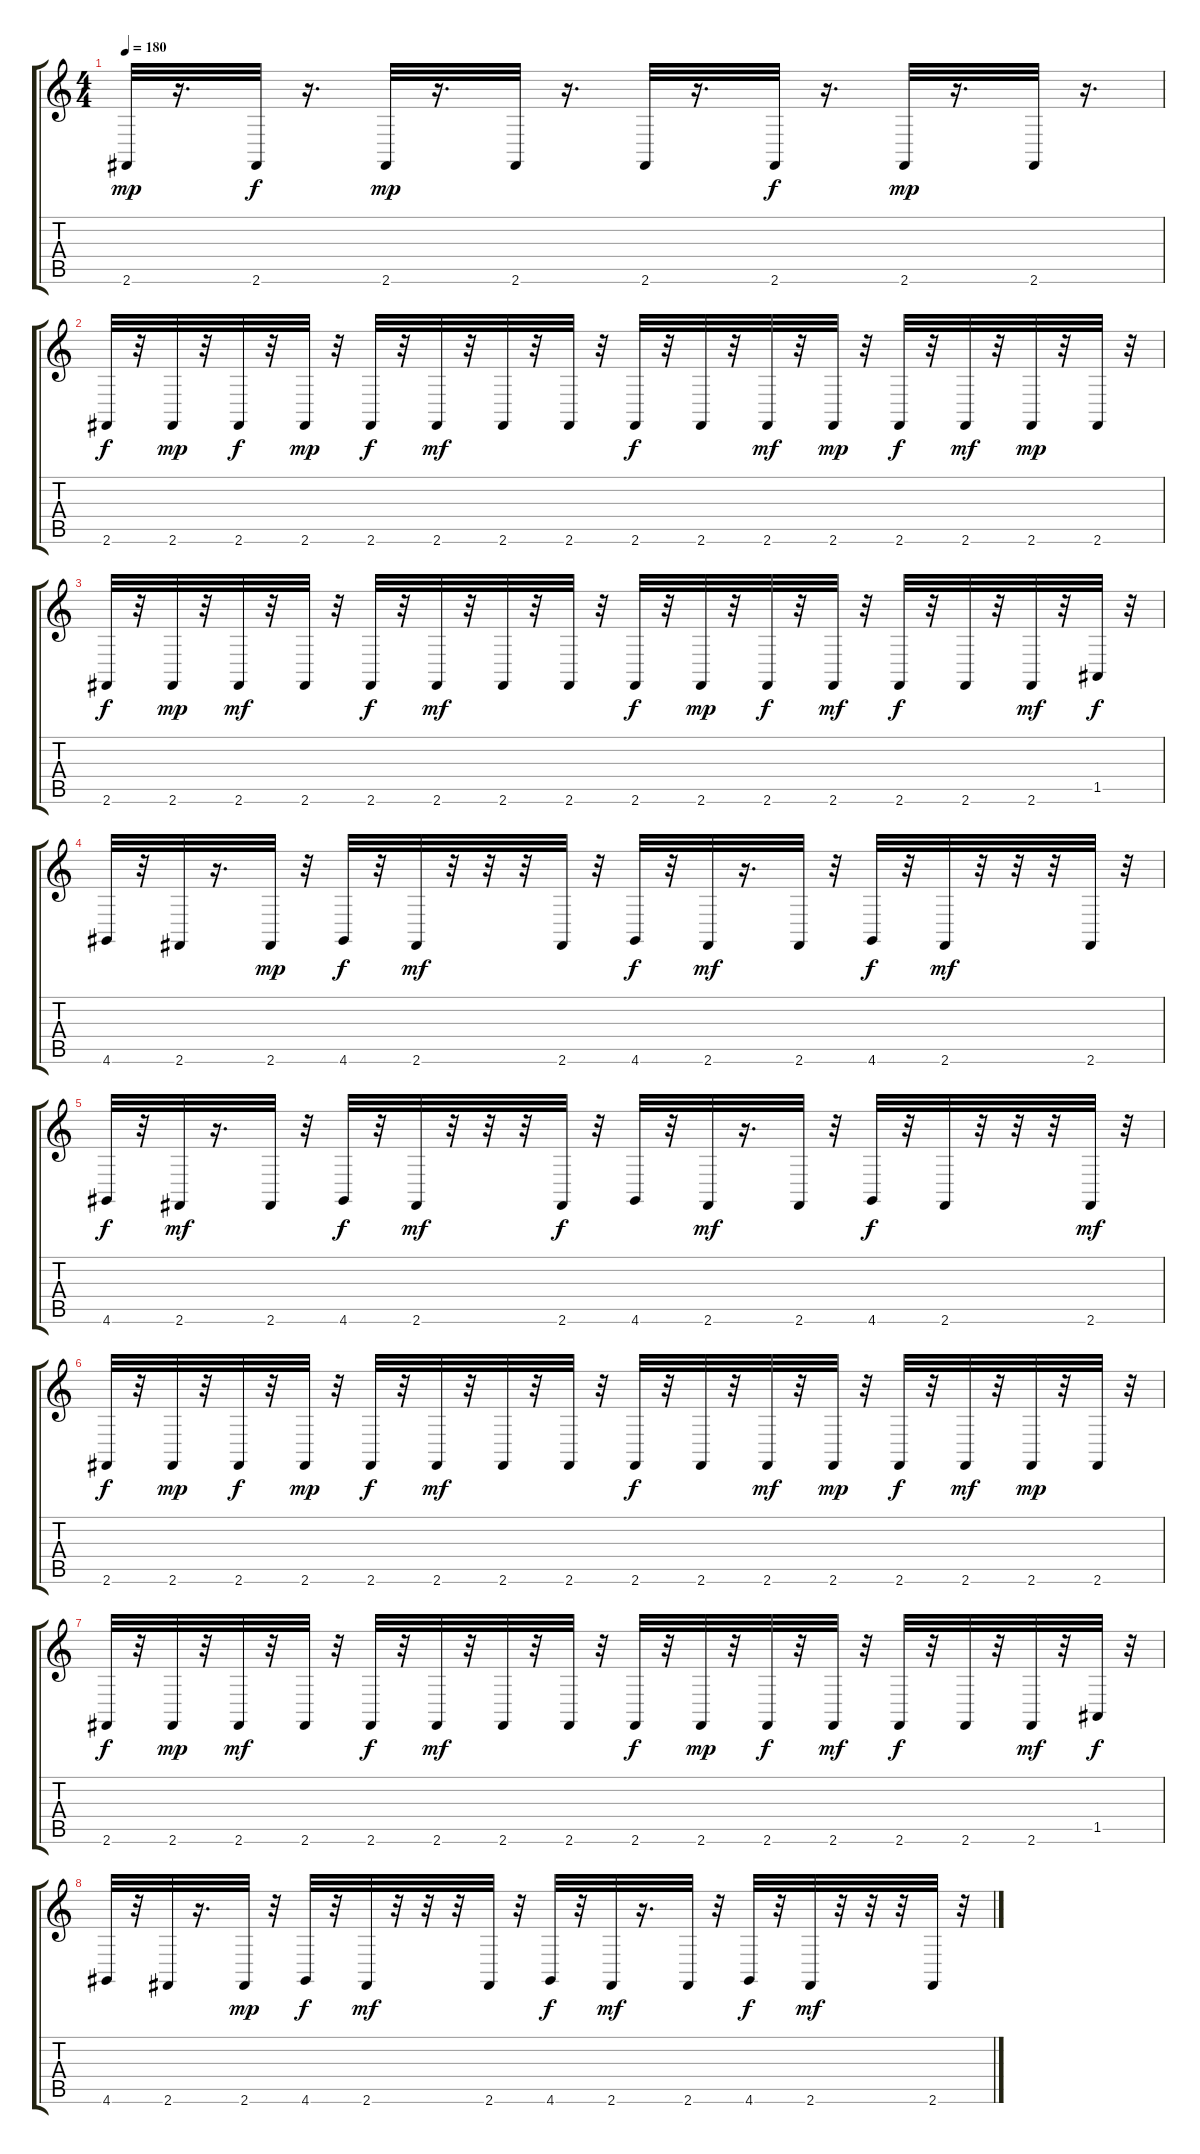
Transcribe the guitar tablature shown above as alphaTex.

\track "" {instrument acousticgrandpiano}
\staff {score tabs}
\tuning (E4 B3 G3 D3 A2 E2) {hide}
\ts (4 4)
\tempo 180
\clef g2
\ks c
2.6.32{dy mp} r.16{d} 2.6.32{dy f} r.16{d} 2.6.32{dy mp} r.16{d} 2.6.32 r.16{d} 2.6.32 r.16{d} 2.6.32{dy f} r.16{d} 2.6.32{dy mp} r.16{d} 2.6.32 r.16{d} |
2.6.32{dy f} r.32 2.6.32{dy mp} r.32 2.6.32{dy f} r.32 2.6.32{dy mp} r.32 2.6.32{dy f} r.32 2.6.32{dy mf} r.32 2.6.32 r.32 2.6.32 r.32 2.6.32{dy f} r.32 2.6.32 r.32 2.6.32{dy mf} r.32 2.6.32{dy mp} r.32 2.6.32{dy f} r.32 2.6.32{dy mf} r.32 2.6.32{dy mp} r.32 2.6.32 r.32 |
2.6.32{dy f} r.32 2.6.32{dy mp} r.32 2.6.32{dy mf} r.32 2.6.32 r.32 2.6.32{dy f} r.32 2.6.32{dy mf} r.32 2.6.32 r.32 2.6.32 r.32 2.6.32{dy f} r.32 2.6.32{dy mp} r.32 2.6.32{dy f} r.32 2.6.32{dy mf} r.32 2.6.32{dy f} r.32 2.6.32 r.32 2.6.32{dy mf} r.32 1.5.32{dy f} r.32 |
4.6.32 r.32 2.6.32 r.16{d} 2.6.32{dy mp} r.32 4.6.32{dy f} r.32 2.6.32{dy mf} r.32 r.32 r.32 2.6.32 r.32 4.6.32{dy f} r.32 2.6.32{dy mf} r.16{d} 2.6.32 r.32 4.6.32{dy f} r.32 2.6.32{dy mf} r.32 r.32 r.32 2.6.32 r.32 |
4.6.32{dy f} r.32 2.6.32{dy mf} r.16{d} 2.6.32 r.32 4.6.32{dy f} r.32 2.6.32{dy mf} r.32 r.32 r.32 2.6.32{dy f} r.32 4.6.32 r.32 2.6.32{dy mf} r.16{d} 2.6.32 r.32 4.6.32{dy f} r.32 2.6.32 r.32 r.32 r.32 2.6.32{dy mf} r.32 |
2.6.32{dy f} r.32 2.6.32{dy mp} r.32 2.6.32{dy f} r.32 2.6.32{dy mp} r.32 2.6.32{dy f} r.32 2.6.32{dy mf} r.32 2.6.32 r.32 2.6.32 r.32 2.6.32{dy f} r.32 2.6.32 r.32 2.6.32{dy mf} r.32 2.6.32{dy mp} r.32 2.6.32{dy f} r.32 2.6.32{dy mf} r.32 2.6.32{dy mp} r.32 2.6.32 r.32 |
2.6.32{dy f} r.32 2.6.32{dy mp} r.32 2.6.32{dy mf} r.32 2.6.32 r.32 2.6.32{dy f} r.32 2.6.32{dy mf} r.32 2.6.32 r.32 2.6.32 r.32 2.6.32{dy f} r.32 2.6.32{dy mp} r.32 2.6.32{dy f} r.32 2.6.32{dy mf} r.32 2.6.32{dy f} r.32 2.6.32 r.32 2.6.32{dy mf} r.32 1.5.32{dy f} r.32 |
4.6.32 r.32 2.6.32 r.16{d} 2.6.32{dy mp} r.32 4.6.32{dy f} r.32 2.6.32{dy mf} r.32 r.32 r.32 2.6.32 r.32 4.6.32{dy f} r.32 2.6.32{dy mf} r.16{d} 2.6.32 r.32 4.6.32{dy f} r.32 2.6.32{dy mf} r.32 r.32 r.32 2.6.32 r.32
